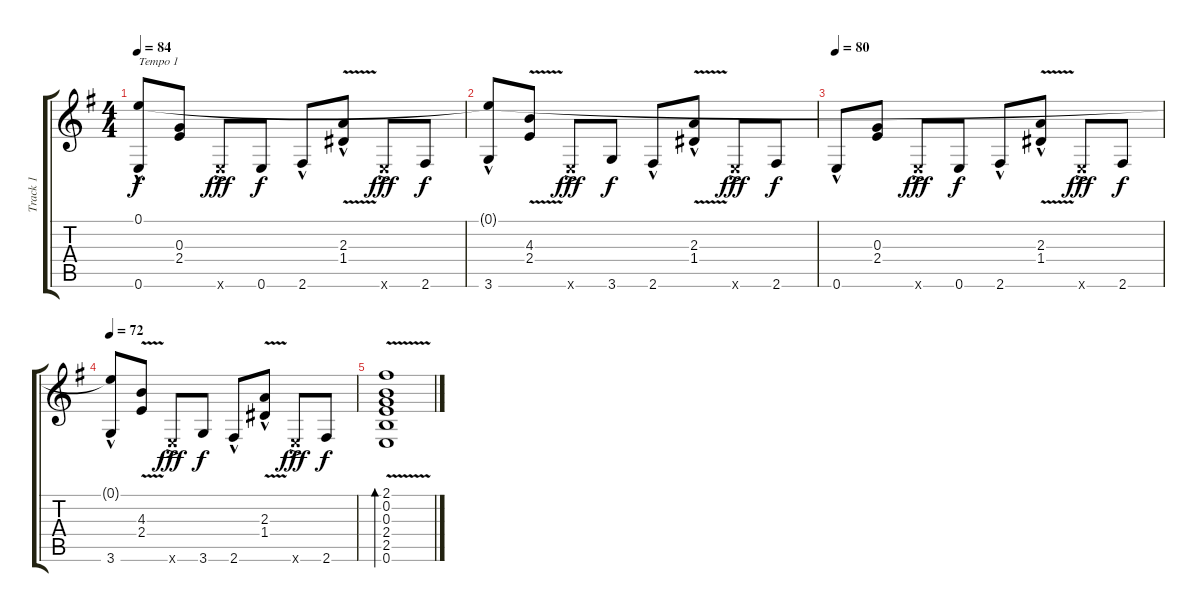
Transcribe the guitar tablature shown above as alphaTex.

\track ("Track 1" "Track 1") {instrument acousticguitarnylon}
\staff {score tabs}
\tuning (E4 B3 G3 D3 A2 E2) {hide}
\ts (4 4)
\tempo 84
\clef g2
\ks g
(0.1 0.6{hac}).8{txt "Tempo 1" dy f} (0.3 2.4).8 0.6{ac x}.8{dy fff} 0.6.8{dy f} 2.6{hac}.8 (2.3{v hac} 1.4{v hac}).8 0.6{ac x}.8{dy fff} 2.6.8{dy f} |
(0.1{t} 3.6{hac}).8 (4.3{v} 2.4{v}).8 0.6{ac x}.8{dy fff} 3.6.8{dy f} 2.6{hac}.8 (2.3{v hac} 1.4{v hac}).8 0.6{ac x}.8{dy fff} 2.6.8{dy f} |
\tempo 80
0.6{hac}.8 (0.3 2.4).8 0.6{ac x}.8{dy fff} 0.6.8{dy f} 2.6{hac}.8 (2.3{v hac} 1.4{v hac}).8 0.6{ac x}.8{dy fff} 2.6.8{dy f} |
\tempo 72
(0.1{t} 3.6{hac}).8 (4.3{v} 2.4{v}).8 0.6{ac x}.8{dy fff} 3.6.8{dy f} 2.6{hac}.8 (2.3{hac} 1.4{v hac}).8 0.6{ac x}.8{dy fff} 2.6.8{dy f} |
(2.1{v} 0.2 0.3 2.4{v} 2.5{v} 0.6).1{bd 480}
